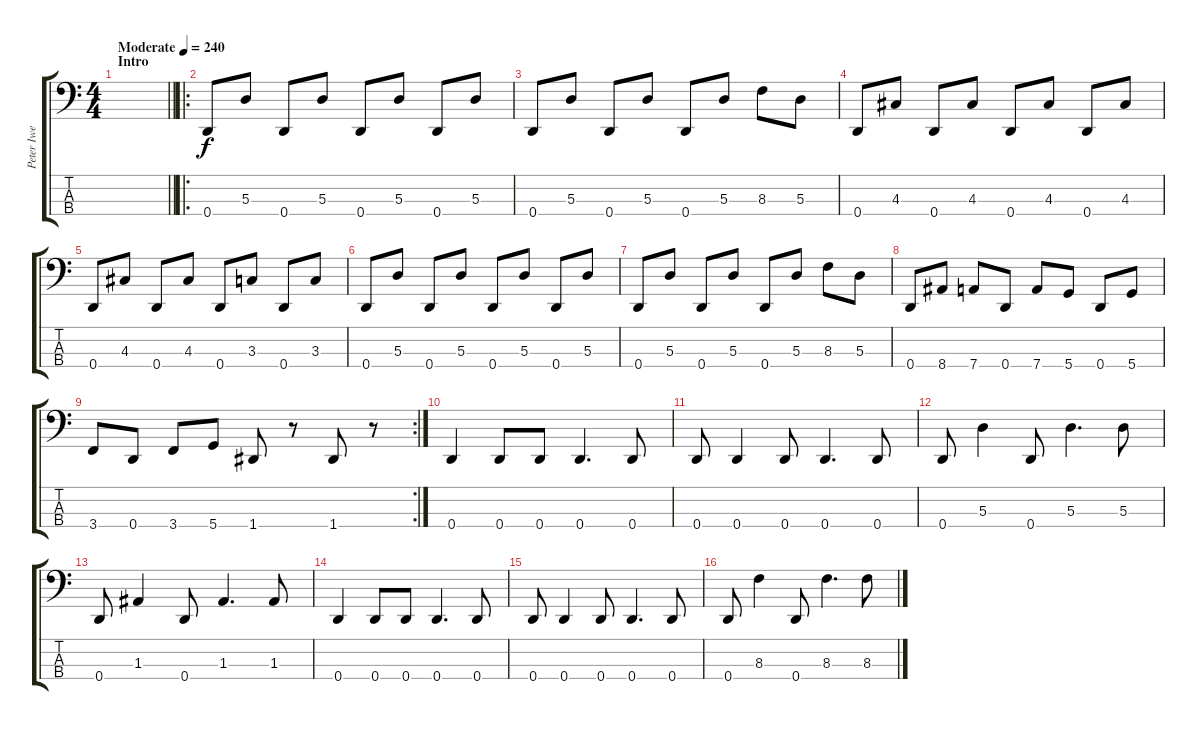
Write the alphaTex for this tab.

\track (" Peter Iwers" " Peter Iwe") {instrument electricbassfinger}
\staff {score tabs}
\tuning (G2 D2 A1 D1) {hide}
\ts (4 4)
\section ("" "Intro")
\tempo (240 "Moderate")
\clef f4
\barLineRight lightlight
\ks c
|
\ro
0.4.8 5.3.8 0.4.8 5.3.8 0.4.8 5.3.8 0.4.8 5.3.8 |
0.4.8 5.3.8 0.4.8 5.3.8 0.4.8 5.3.8 8.3.8 5.3.8 |
0.4.8 4.3.8 0.4.8 4.3.8 0.4.8 4.3.8 0.4.8 4.3.8 |
0.4.8 4.3.8 0.4.8 4.3.8 0.4.8 3.3.8 0.4.8 3.3.8 |
0.4.8 5.3.8 0.4.8 5.3.8 0.4.8 5.3.8 0.4.8 5.3.8 |
0.4.8 5.3.8 0.4.8 5.3.8 0.4.8 5.3.8 8.3.8 5.3.8 |
0.4.8 8.4.8 7.4.8 0.4.8 7.4.8 5.4.8 0.4.8 5.4.8 |
\rc 2
3.4.8 0.4.8 3.4.8 5.4.8 1.4.8 r.8 1.4.8 r.8 |
0.4.4 0.4.8 0.4.8 0.4.4{d} 0.4.8 |
0.4.8 0.4.4 0.4.8 0.4.4{d} 0.4.8 |
0.4.8 5.3.4 0.4.8 5.3.4{d} 5.3.8 |
0.4.8 1.3.4 0.4.8 1.3.4{d} 1.3.8 |
0.4.4 0.4.8 0.4.8 0.4.4{d} 0.4.8 |
0.4.8 0.4.4 0.4.8 0.4.4{d} 0.4.8 |
0.4.8 8.3.4 0.4.8 8.3.4{d} 8.3.8
